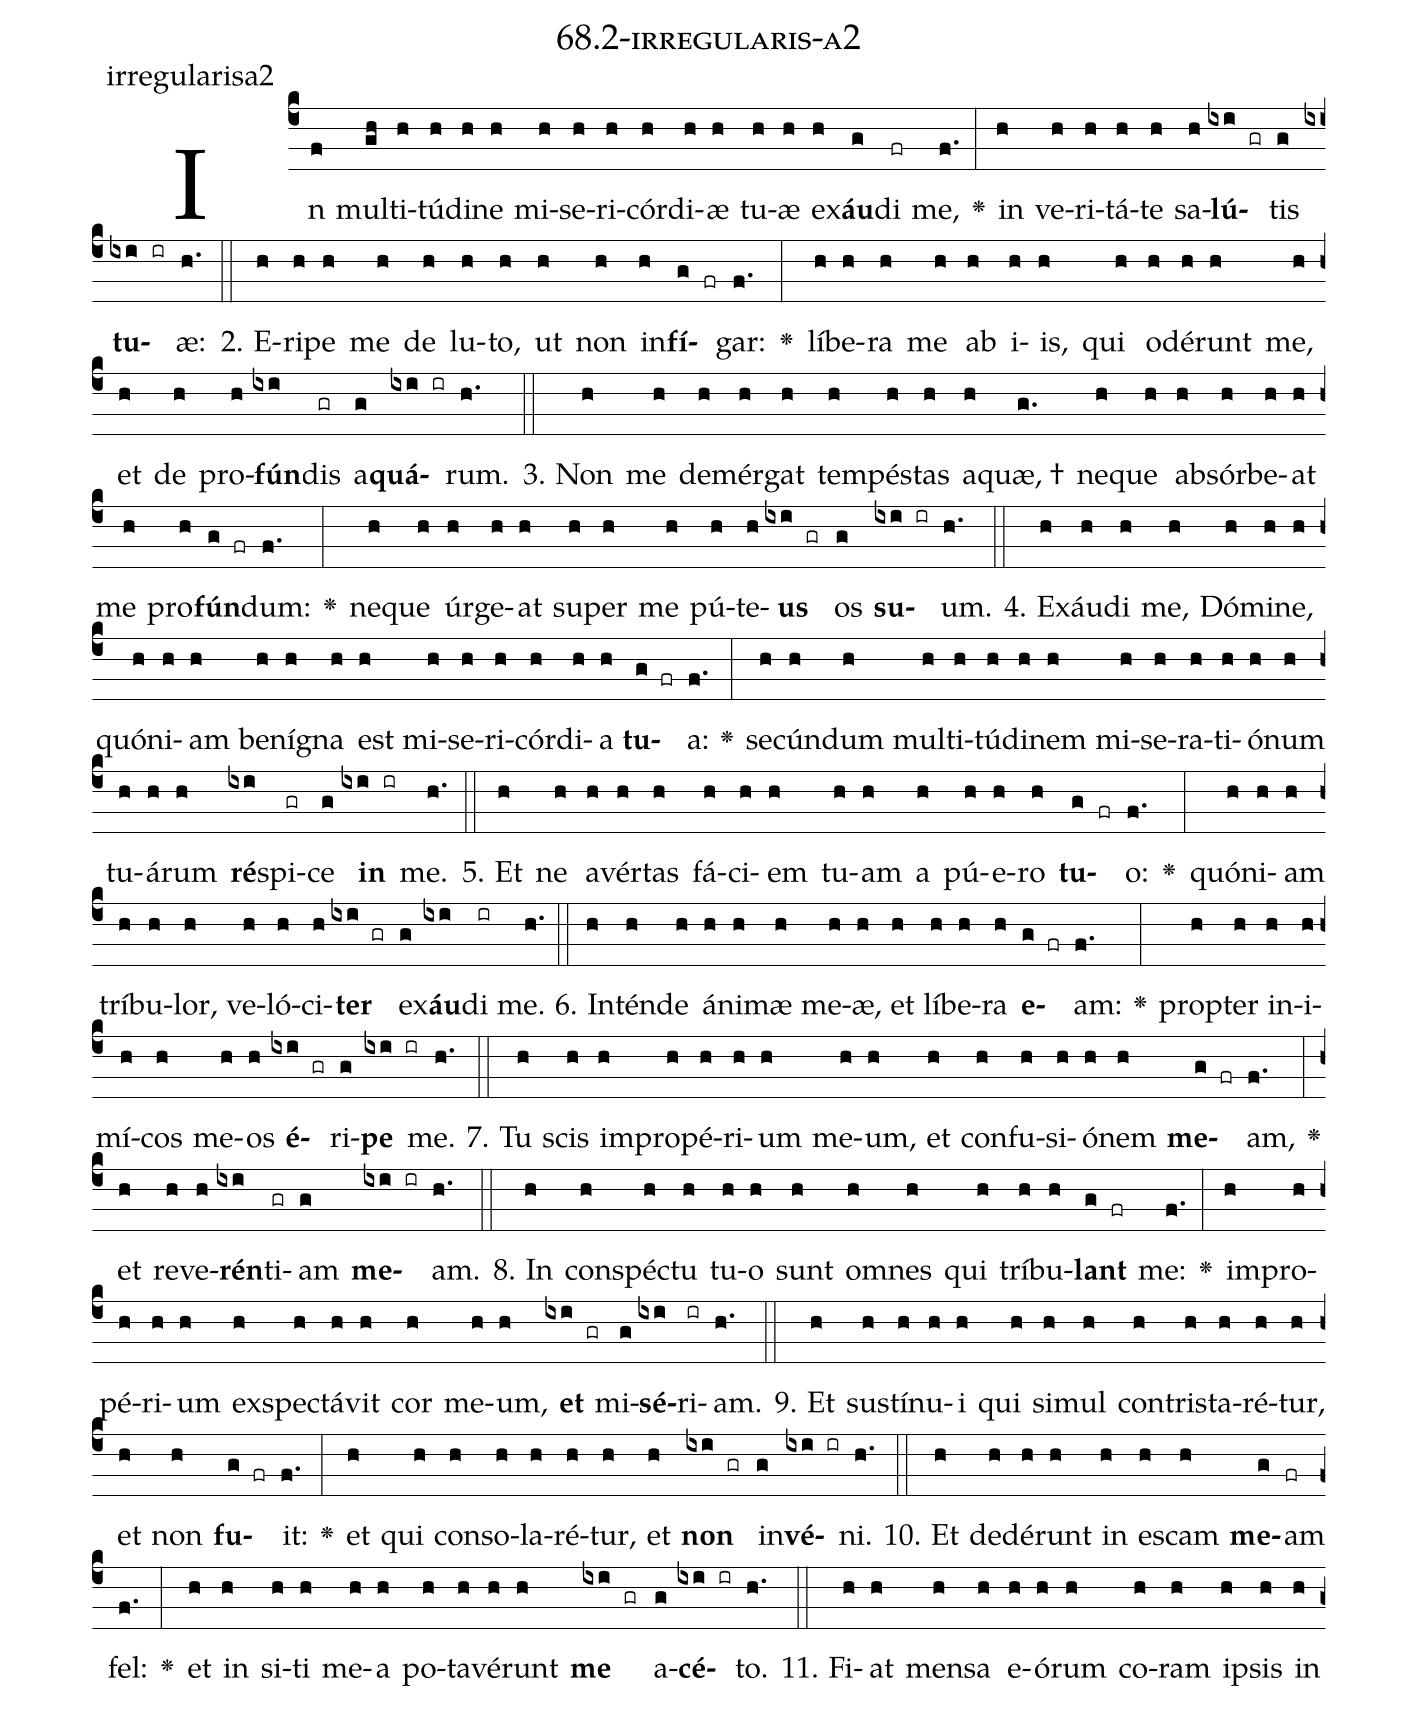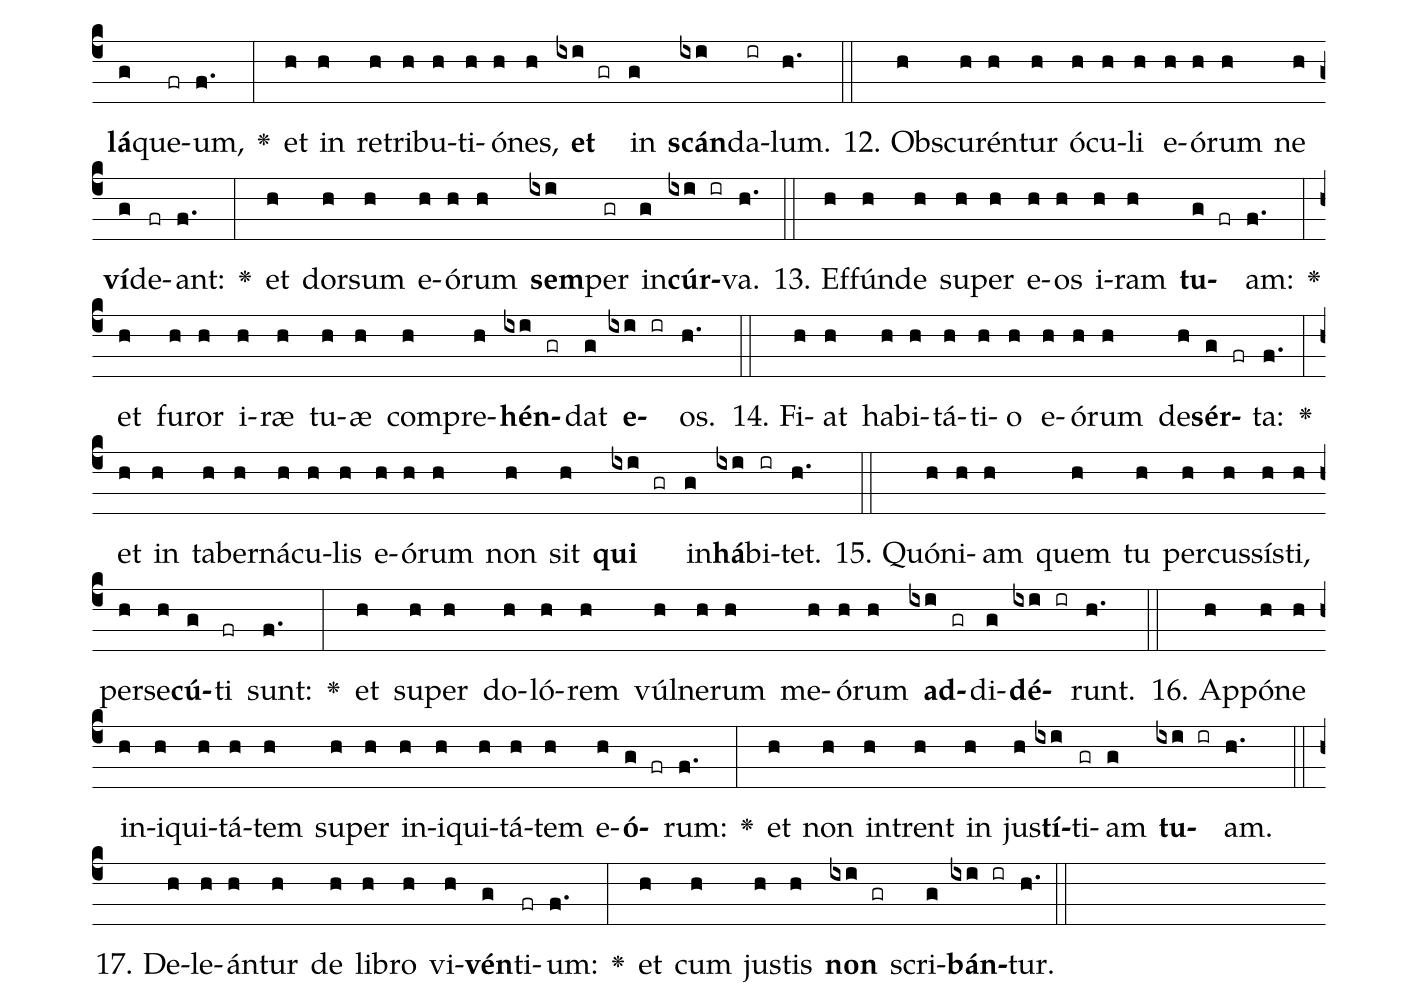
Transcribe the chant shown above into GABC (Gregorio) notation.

name: 68.2-irregularis-a2;
annotation: irregularisa2;
%%
(c4)In(f) mul(gh)ti(h)tú(h)di(h)ne(h) mi(h)se(h)ri(h)cór(h)di(h)æ(h) tu(h)æ(h) ex(h)<b>áu</b>(g)di(fr) me,(f.) <v>\greheightstar</v>(:) in(h) ve(h)ri(h)tá(h)te(h) sa(h)<b>lú</b>(ixi gr)tis(g) <b>tu</b>(ixi ir)æ:(h.) (::)
2. E(h)ri(h)pe(h) me(h) de(h) lu(h)to,(h) ut(h) non(h) in(h)<b>fí</b>(g fr)gar:(f.) <v>\greheightstar</v>(:) lí(h)be(h)ra(h) me(h) ab(h) i(h)is,(h) qui(h) o(h)dé(h)runt(h) me,(h) et(h) de(h) pro(h)<b>fún</b>(ixi)dis(gr) a(g)<b>quá</b>(ixi ir)rum.(h.) (::)
3. Non(h) me(h) de(h)mér(h)gat(h) tem(h)pés(h)tas(h) a(h)quæ, †(g.) ne(h)que(h) ab(h)sór(h)be(h)at(h) me(h) pro(h)<b>fún</b>(g fr)dum:(f.) <v>\greheightstar</v>(:) ne(h)que(h) úr(h)ge(h)at(h) su(h)per(h) me(h) pú(h)te(h)<b>us</b>(ixi gr) os(g) <b>su</b>(ixi ir)um.(h.) (::)
4. Ex(h)áu(h)di(h) me,(h) Dó(h)mi(h)ne,(h) quón(h)i(h)am(h) be(h)ní(h)gna(h) est(h) mi(h)se(h)ri(h)cór(h)di(h)a(h) <b>tu</b>(g fr)a:(f.) <v>\greheightstar</v>(:) se(h)cún(h)dum(h) mul(h)ti(h)tú(h)di(h)nem(h) mi(h)se(h)ra(h)ti(h)ó(h)num(h) tu(h)á(h)rum(h) <b>ré</b>(ixi)spi(gr)ce(g) <b>in</b>(ixi ir) me.(h.) (::)
5. Et(h) ne(h) a(h)vér(h)tas(h) fá(h)ci(h)em(h) tu(h)am(h) a(h) pú(h)e(h)ro(h) <b>tu</b>(g fr)o:(f.) <v>\greheightstar</v>(:) quón(h)i(h)am(h) trí(h)bu(h)lor,(h) ve(h)ló(h)ci(h)<b>ter</b>(ixi gr) ex(g)<b>áu</b>(ixi)di(ir) me.(h.) (::)
6. In(h)tén(h)de(h) á(h)ni(h)mæ(h) me(h)æ,(h) et(h) lí(h)be(h)ra(h) <b>e</b>(g fr)am:(f.) <v>\greheightstar</v>(:) prop(h)ter(h) in(h)i(h)mí(h)cos(h) me(h)os(h) <b>é</b>(ixi gr)ri(g)<b>pe</b>(ixi ir) me.(h.) (::)
7. Tu(h) scis(h) im(h)pro(h)pé(h)ri(h)um(h) me(h)um,(h) et(h) con(h)fu(h)si(h)ó(h)nem(h) <b>me</b>(g fr)am,(f.) <v>\greheightstar</v>(:) et(h) re(h)ve(h)<b>rén</b>(ixi)ti(gr)am(g) <b>me</b>(ixi ir)am.(h.) (::)
8. In(h) con(h)spéc(h)tu(h) tu(h)o(h) sunt(h) om(h)nes(h) qui(h) trí(h)bu(h)<b>lant</b>(g fr) me:(f.) <v>\greheightstar</v>(:) im(h)pro(h)pé(h)ri(h)um(h) ex(h)spec(h)tá(h)vit(h) cor(h) me(h)um,(h) <b>et</b>(ixi gr) mi(g)<b>sé</b>(ixi)ri(ir)am.(h.) (::)
9. Et(h) sus(h)tí(h)nu(h)i(h) qui(h) si(h)mul(h) con(h)tris(h)ta(h)ré(h)tur,(h) et(h) non(h) <b>fu</b>(g fr)it:(f.) <v>\greheightstar</v>(:) et(h) qui(h) con(h)so(h)la(h)ré(h)tur,(h) et(h) <b>non</b>(ixi gr) in(g)<b>vé</b>(ixi ir)ni.(h.) (::)
10. Et(h) de(h)dé(h)runt(h) in(h) es(h)cam(h) <b>me</b>(g)am(fr) fel:(f.) <v>\greheightstar</v>(:) et(h) in(h) si(h)ti(h) me(h)a(h) po(h)ta(h)vé(h)runt(h) <b>me</b>(ixi gr) a(g)<b>cé</b>(ixi ir)to.(h.) (::)
11. Fi(h)at(h) men(h)sa(h) e(h)ó(h)rum(h) co(h)ram(h) ip(h)sis(h) in(h) <b>lá</b>(g)que(fr)um,(f.) <v>\greheightstar</v>(:) et(h) in(h) re(h)tri(h)bu(h)ti(h)ó(h)nes,(h) <b>et</b>(ixi gr) in(g) <b>scán</b>(ixi)da(ir)lum.(h.) (::)
12. Obs(h)cu(h)rén(h)tur(h) ó(h)cu(h)li(h) e(h)ó(h)rum(h) ne(h) <b>ví</b>(g)de(fr)ant:(f.) <v>\greheightstar</v>(:) et(h) dor(h)sum(h) e(h)ó(h)rum(h) <b>sem</b>(ixi)per(gr) in(g)<b>cúr</b>(ixi ir)va.(h.) (::)
13. Ef(h)fún(h)de(h) su(h)per(h) e(h)os(h) i(h)ram(h) <b>tu</b>(g fr)am:(f.) <v>\greheightstar</v>(:) et(h) fu(h)ror(h) i(h)ræ(h) tu(h)æ(h) com(h)pre(h)<b>hén</b>(ixi gr)dat(g) <b>e</b>(ixi ir)os.(h.) (::)
14. Fi(h)at(h) ha(h)bi(h)tá(h)ti(h)o(h) e(h)ó(h)rum(h) de(h)<b>sér</b>(g fr)ta:(f.) <v>\greheightstar</v>(:) et(h) in(h) ta(h)ber(h)ná(h)cu(h)lis(h) e(h)ó(h)rum(h) non(h) sit(h) <b>qui</b>(ixi gr) in(g)<b>há</b>(ixi)bi(ir)tet.(h.) (::)
15. Quón(h)i(h)am(h) quem(h) tu(h) per(h)cus(h)sís(h)ti,(h) per(h)se(h)<b>cú</b>(g)ti(fr) sunt:(f.) <v>\greheightstar</v>(:) et(h) su(h)per(h) do(h)ló(h)rem(h) vúl(h)ne(h)rum(h) me(h)ó(h)rum(h) <b>ad</b>(ixi gr)di(g)<b>dé</b>(ixi ir)runt.(h.) (::)
16. Ap(h)pó(h)ne(h) in(h)i(h)qui(h)tá(h)tem(h) su(h)per(h) in(h)i(h)qui(h)tá(h)tem(h) e(h)<b>ó</b>(g fr)rum:(f.) <v>\greheightstar</v>(:) et(h) non(h) in(h)trent(h) in(h) jus(h)<b>tí</b>(ixi)ti(gr)am(g) <b>tu</b>(ixi ir)am.(h.) (::)
17. De(h)le(h)án(h)tur(h) de(h) li(h)bro(h) vi(h)<b>vén</b>(g)ti(fr)um:(f.) <v>\greheightstar</v>(:) et(h) cum(h) jus(h)tis(h) <b>non</b>(ixi gr) scri(g)<b>bán</b>(ixi ir)tur.(h.) (::)
